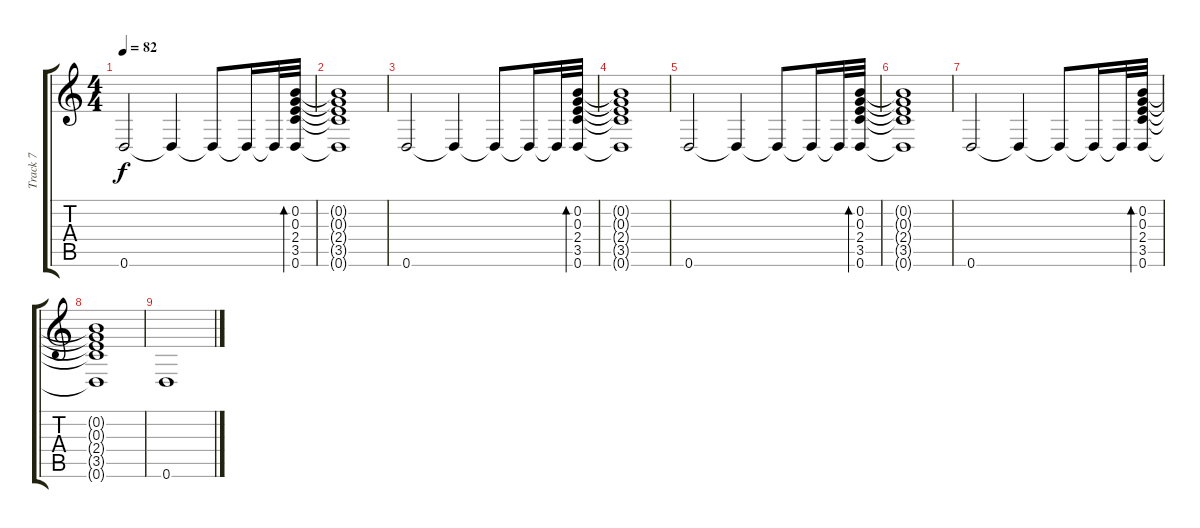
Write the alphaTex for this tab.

\track ("Track 7" "Track 7") {instrument overdrivenguitar}
\staff {score tabs}
\tuning (E4 B3 G3 D3 A2 D2) {hide}
\ts (4 4)
\tempo 82
\clef g2
\ks c
0.6.2{dy f} 0.6{t}.4 0.6{t}.8 0.6{t}.16 0.6{t}.32 (0.2 0.3 2.4 3.5 0.6).32{bd 120} |
(0.2{t} 0.3{t} 2.4{t} 3.5{t} 0.6{t}).1 |
0.6.2 0.6{t}.4 0.6{t}.8 0.6{t}.16 0.6{t}.32 (0.2 0.3 2.4 3.5 0.6).32{bd 120} |
(0.2{t} 0.3{t} 2.4{t} 3.5{t} 0.6{t}).1 |
0.6.2 0.6{t}.4 0.6{t}.8 0.6{t}.16 0.6{t}.32 (0.2 0.3 2.4 3.5 0.6).32{bd 120} |
(0.2{t} 0.3{t} 2.4{t} 3.5{t} 0.6{t}).1 |
0.6.2 0.6{t}.4 0.6{t}.8 0.6{t}.16 0.6{t}.32 (0.2 0.3 2.4 3.5 0.6).32{bd 120} |
(0.2{t} 0.3{t} 2.4{t} 3.5{t} 0.6{t}).1 |
0.6.1
